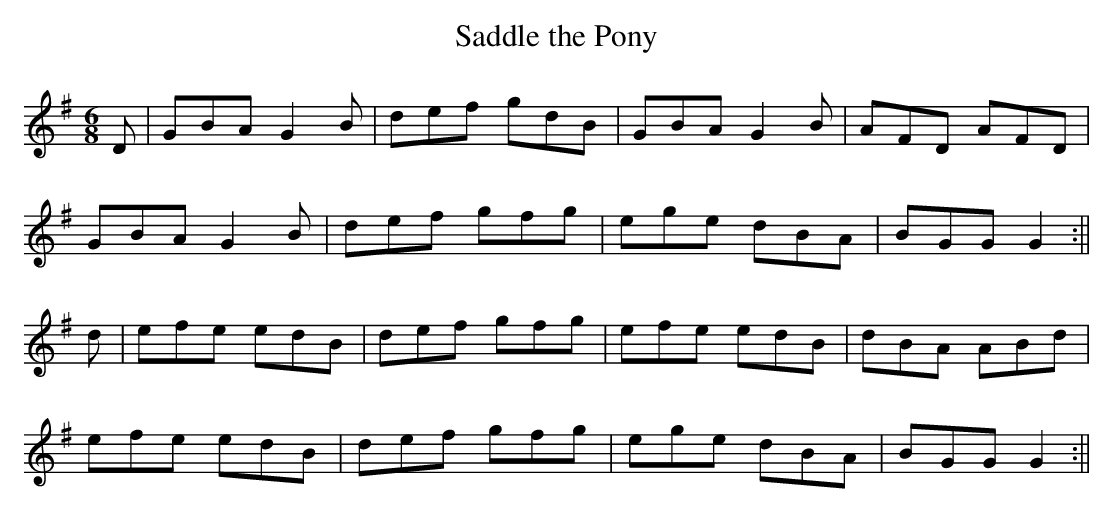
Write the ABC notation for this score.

X:1
T:Saddle the Pony
M:6/8
L:1/8
K:G
D|GBA G2B|def gdB|GBA G2B|AFD AFD|
GBA G2B|def gfg|ege dBA|BGG G2:||
d|efe edB|def gfg|efe edB|dBA ABd|
efe edB|def gfg|ege dBA|BGG G2:||
